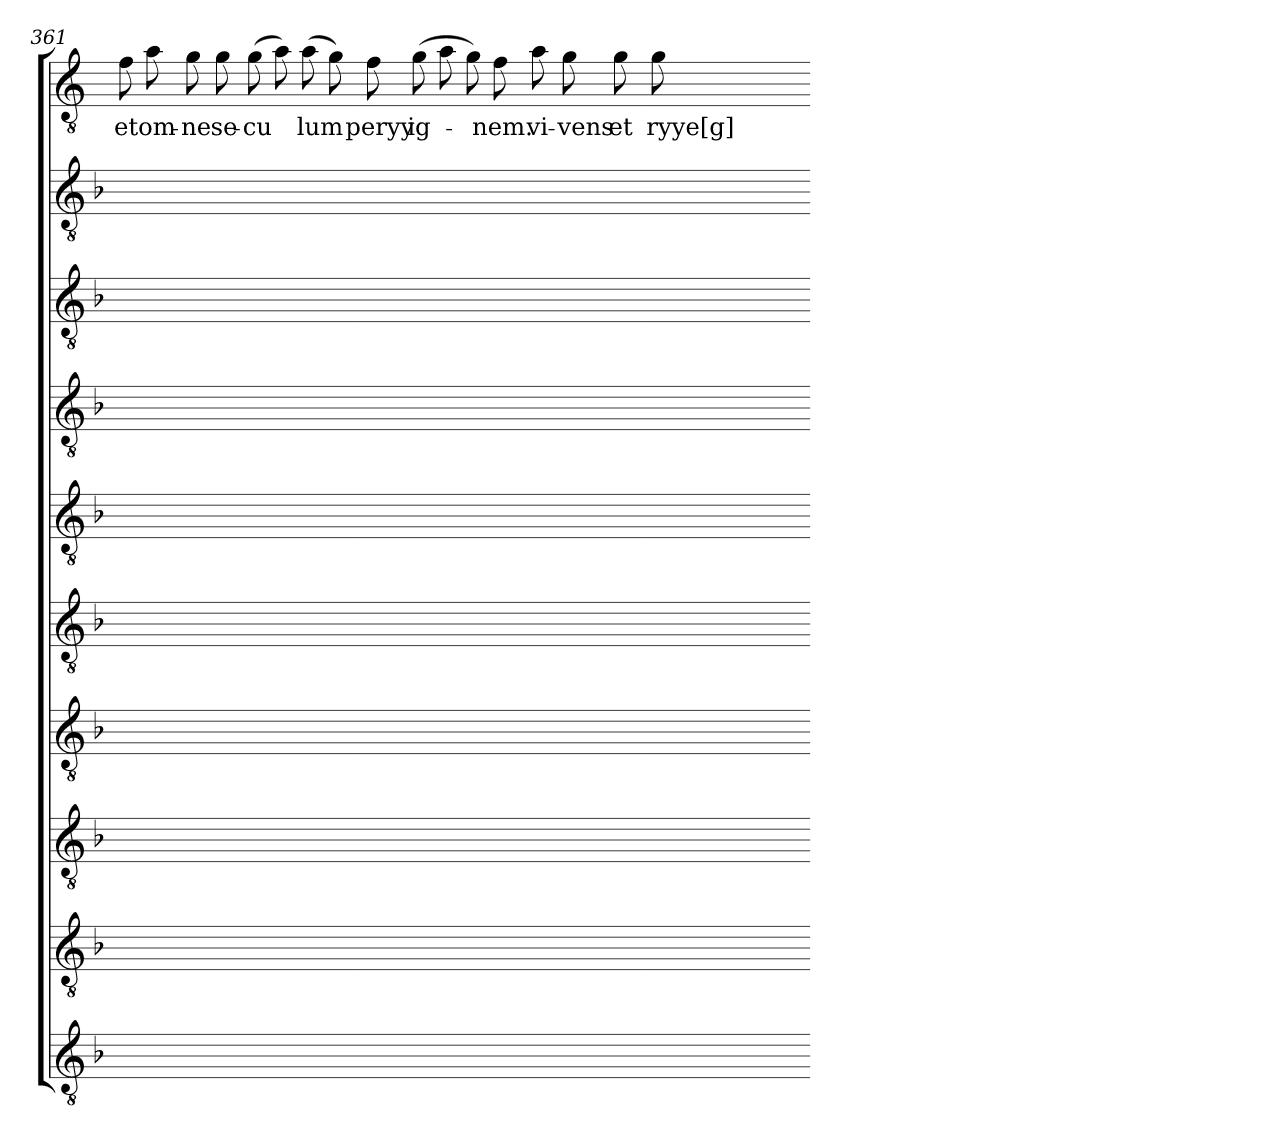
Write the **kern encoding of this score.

**kern	**kern	**kern	**kern	**kern	**kern	**kern	**kern	**kern	**kern	**text
*part10	*part9	*part8	*part7	*part6	*part5	*part4	*part3	*part2	*part1	*part1
*staff10	*staff9	*staff8	*staff7	*staff6	*staff5	*staff4	*staff3	*staff2	*staff1	*staff1
*clefGv2	*clefGv2	*clefGv2	*clefGv2	*clefGv2	*clefGv2	*clefGv2	*clefGv2	*clefGv2	*clefGv2	*
*k[b-]	*k[b-]	*k[b-]	*k[b-]	*k[b-]	*k[b-]	*k[b-]	*k[b-]	*k[b-]	*k[]	*
=361	=361	=361	=361	=361	=361	=361	=361	=361	=361	=361
1ryy	1ryy	1ryy	1ryy	1ryy	1ryy	1ryy	1ryy	1ryy	8f	et
.	.	.	.	.	.	.	.	.	8a	om-
.	.	.	.	.	.	.	.	.	8g	-ne
.	.	.	.	.	.	.	.	.	8g	se-
.	.	.	.	.	.	.	.	.	(8g	cu
.	.	.	.	.	.	.	.	.	8a)	.
.	.	.	.	.	.	.	.	.	(8a	-lum
.	.	.	.	.	.	.	.	.	8g)	.
=362-	=362-	=362-	=362-	=362-	=362-	=362-	=362-	=362-	=362-	=362-
1ryy	1ryy	1ryy	1ryy	1ryy	1ryy	1ryy	1ryy	1ryy	8f	peryy
.	.	.	.	.	.	.	.	.	(8g	ig-
.	.	.	.	.	.	.	.	.	8a	.
.	.	.	.	.	.	.	.	.	8g)	.
.	.	.	.	.	.	.	.	.	8f	-nem.
.	.	.	.	.	.	.	.	.	8a	vi-
.	.	.	.	.	.	.	.	.	8g	-vens
.	.	.	.	.	.	.	.	.	8g	et
=363-	=363-	=363-	=363-	=363-	=363-	=363-	=363-	=363-	=363-	=363-
1ryy	1ryy	1ryy	1ryy	1ryy	1ryy	1ryy	1ryy	1ryy	8g	ryye[g]-
.	.	.	.	.	.	.	.	.	8ryy	.
.	.	.	.	.	.	.	.	.	4ryy	.
.	.	.	.	.	.	.	.	.	2ryy	.
=-	=-	=-	=-	=-	=-	=-	=-	=-	=-	=-
*-	*-	*-	*-	*-	*-	*-	*-	*-	*-	*-
